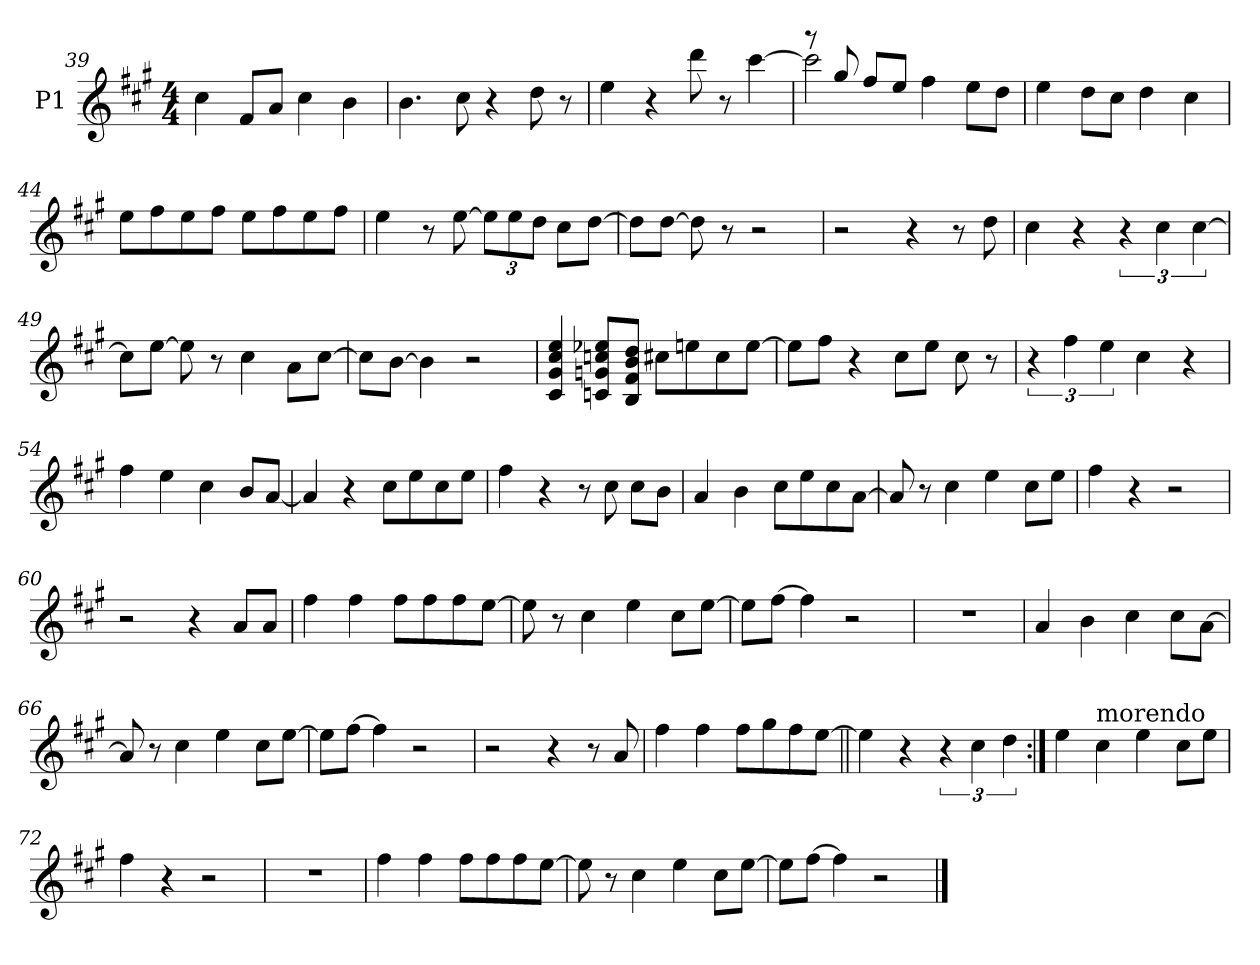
**kern
*part1
*staff1
*I"P1
*clefG2
*k[f#c#g#]
*f#:
*M4/4
=39
4cc#\
8f#/L
8a/J
4cc#\
4b\
=40
4.b\
8cc#\
4r
8dd\
8r
=41
4ee\
4r
8ddd\
8r
[>4ccc#\
!!LO:LB:g=z
=42
*^
8r	2ccc#\]
8gg#/	.
8ff#/L	.
8ee/J	.
4ff#\	2ryy
8ee\L	.
8dd\J	.
*v	*v
=43
4ee\
8dd\L
8cc#\J
4dd\
4cc#\
=44
8ee\L
8ff#\
8ee\
8ff#\J
8ee\L
8ff#\
8ee\
8ff#\J
=45
4ee\
8r
[>8ee\
*Xbrackettup
12ee\L]
12ee\
12dd\J
8cc#\L
[>8dd\J
=46
8dd\L]
[>8dd\J
8dd\]
8r
2r
!!LO:LB:g=z
=47
2r
4r
8r
8dd\
=48
4cc#\
4r
*brackettup
6r
6cc#\
[>6cc#\
=49
8cc#\L]
[>8ee\J
8ee\]
8r
4cc#\
8a\L
[>8cc#\J
=50
8cc#\L]
[>8b\J
4b\]
2r
=51
4c#/ 4g#/ 4cc#/ 4ee/
8cn/ 8gn/ 8ccn/ 8ee-X/L
8B/ 8f#/ 8b/ 8dd/J
8cc#X\L
8een\
8cc#\
[>8ee\J
!!LO:PB:g=z
=52
8ee\L]
8ff#\J
4r
8cc#\L
8ee\J
8cc#\
8r
=53
6r
6ff#\
6ee\
4cc#\
4r
=54
4ff#\
4ee\
4cc#\
8b/L
[<8a/J
=55
4a/]
4r
8cc#\L
8ee\
8cc#\
8ee\J
=56
4ff#\
4r
8r
8cc#\
8cc#\L
8b\J
!!LO:LB:g=z
=57
4a/
4b\
8cc#\L
8ee\
8cc#\
[>8a\J
=58
8a/]
8r
4cc#\
4ee\
8cc#\L
8ee\J
=59
4ff#\
4r
2r
=60
2r
4r
8a/L
8a/J
=61
4ff#\
4ff#\
8ff#\L
8ff#\
8ff#\
[>8ee\J
!!LO:LB:g=z
=62
8ee\]
8r
4cc#\
4ee\
8cc#\L
[>8ee\J
=63
8ee\L]
[>8ff#\J
4ff#\]
2r
=64
1r
=65
4a/
4b\
4cc#\
8cc#\L
[>8a\J
=66
8a/]
8r
4cc#\
4ee\
8cc#\L
[>8ee\J
=67
8ee\L]
[>8ff#\J
4ff#\]
2r
!!LO:LB:g=z
=68
2r
4r
8r
8a/
=69
4ff#\
4ff#\
8ff#\L
8gg#\
8ff#\
[>8ee\J
=70||
4ee\]
4r
6r
6cc#\
6dd\
=71:|!
4ee\
!LO:TX:a:t=morendo
4cc#\
4ee\
8cc#\L
8ee\J
!!LO:LB:g=z
=72
4ff#\
4r
2r
=73
1r
=74
4ff#\
4ff#\
8ff#\L
8ff#\
8ff#\
[>8ee\J
=75
8ee\]
8r
4cc#\
4ee\
8cc#\L
[>8ee\J
=76
8ee\L]
[>8ff#\J
4ff#\]
2r
==
*-
